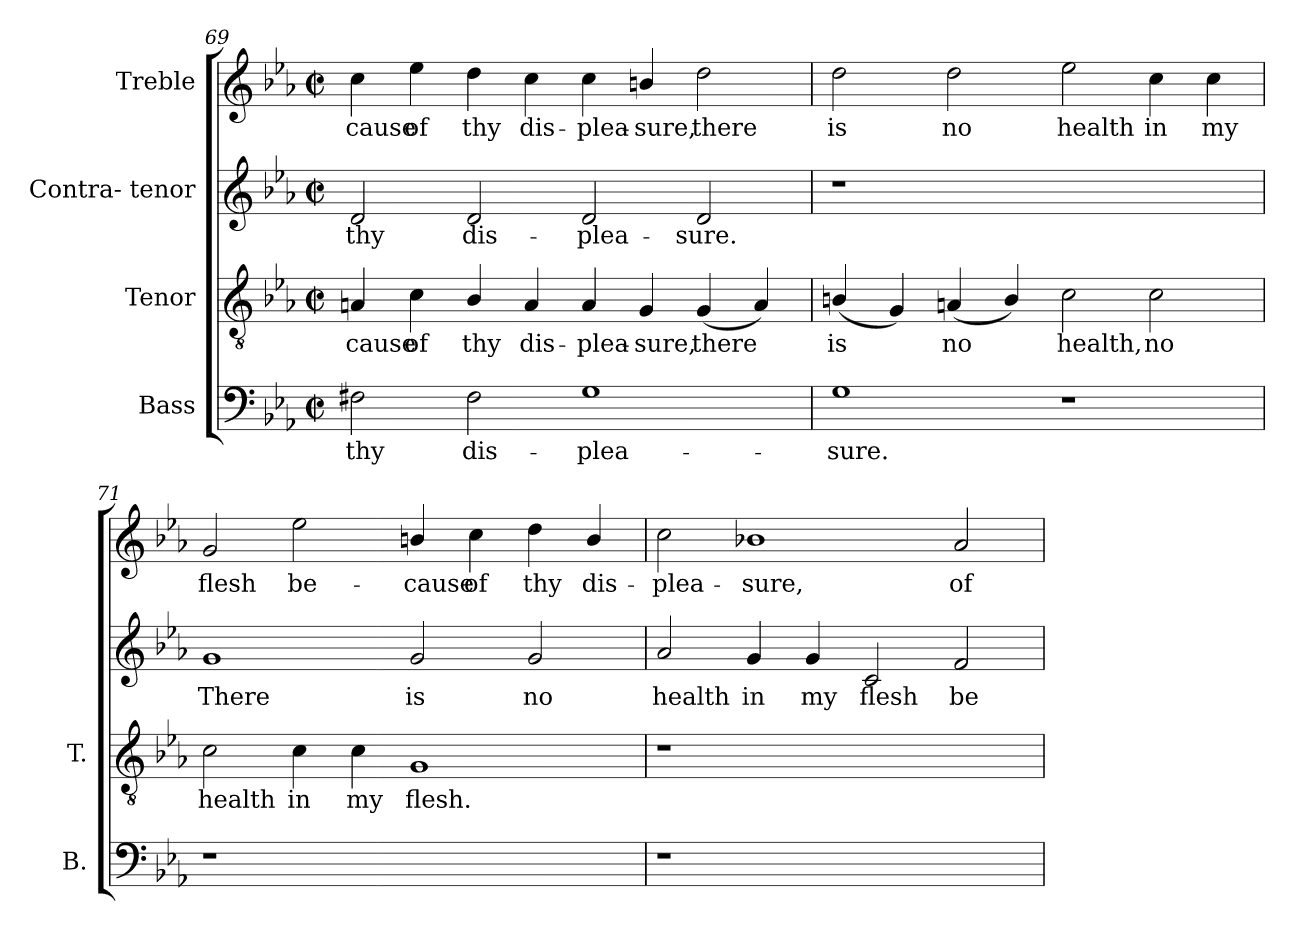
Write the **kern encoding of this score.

**kern	**text	**kern	**text	**kern	**text	**kern	**text
*part4	*part4	*part3	*part3	*part2	*part2	*part1	*part1
*staff4	*staff4	*staff3	*staff3	*staff2	*staff2	*staff1	*staff1
*I"Bass	*	*I"Tenor	*	*I"Contra- tenor	*	*I"Treble	*
*I'B.	*	*I'T.	*	*	*	*	*
!!LO:LB:g=z
*clefF4	*	*clefGv2	*	*clefG2	*	*clefG2	*
*	*	*ITrd7c12	*	*	*	*	*
*k[b-e-a-]	*	*k[b-e-a-]	*	*k[b-e-a-]	*	*k[b-e-a-]	*
*c:	*	*c:	*	*c:	*	*c:	*
*M2/2	*	*M2/2	*	*M2/2	*	*M2/2	*
*met(c|)	*	*met(c|)	*	*met(c|)	*	*met(c|)	*
=69	=69	=69	=69	=69	=69	=69	=69
!	!LO:LY:b:color=#000000	!	!	!	!	!	!
!	!	!	!LO:LY:b:color=#000000	!	!	!	!
!	!	!	!	!	!LO:LY:b:color=#000000	!	!
!	!	!	!	!	!	!	!LO:LY:b:color=#000000
2F#Xi\	thy	4AAni/	-cause	2di/	thy	4cci\	-cause
!	!	!	!LO:LY:b:color=#000000	!	!	!	!
!	!	!	!	!	!	!	!LO:LY:b:color=#000000
.	.	4Ci\	of	.	.	4ee-i\	of
!	!LO:LY:b:color=#000000	!	!	!	!	!	!
!	!	!	!LO:LY:b:color=#000000	!	!	!	!
!	!	!	!	!	!LO:LY:b:color=#000000	!	!
!	!	!	!	!	!	!	!LO:LY:b:color=#000000
2F#i\	dis-	4BB-i/	thy	2di/	dis-	4ddi\	thy
!	!	!	!LO:LY:b:color=#000000	!	!	!	!
!	!	!	!	!	!	!	!LO:LY:b:color=#000000
.	.	4AAi/	dis-	.	.	4cci\	dis-
!	!LO:LY:b:color=#000000	!	!	!	!	!	!
!	!	!	!LO:LY:b:color=#000000	!	!	!	!
!	!	!	!	!	!LO:LY:b:color=#000000	!	!
!	!	!	!	!	!	!	!LO:LY:b:color=#000000
1Gi	-plea-	4AAi/	-plea-	2di/	-plea-	4cci\	-plea-
!	!	!	!LO:LY:b:color=#000000	!	!	!	!
!	!	!	!	!	!	!	!LO:LY:b:color=#000000
.	.	4GGi/	-sure,	.	.	4bni/	-sure,
!	!	!	!LO:LY:b:color=#000000	!	!	!	!
!	!	!	!	!	!LO:LY:b:color=#000000	!	!
!	!	!	!	!	!	!	!LO:LY:b:color=#000000
.	.	(4GGi/	there	2di/	-sure.	2ddi\	there
.	.	4AAi/)	.	.	.	.	.
=70	=70	=70	=70	=70	=70	=70	=70
!	!LO:LY:b:color=#000000	!	!	!	!	!	!
!	!	!	!LO:LY:b:color=#000000	!LO:N:vis=1	!	!	!
!	!	!	!	!	!	!	!LO:LY:b:color=#000000
1Gi	-sure.	(4BBni/	is	1r	.	2ddi\	is
.	.	4GGi/)	.	.	.	.	.
!	!	!	!LO:LY:b:color=#000000	!	!	!	!
!	!	!	!	!	!	!	!LO:LY:b:color=#000000
.	.	(4AAni/	no	.	.	2ddi\	no
.	.	4BBi/)	.	.	.	.	.
!	!	!	!LO:LY:b:color=#000000	!	!	!	!
!	!	!	!	!	!	!	!LO:LY:b:color=#000000
1r	.	2Ci\	health,	1ryy	.	2ee-i\	health
!	!	!	!LO:LY:b:color=#000000	!	!	!	!
!	!	!	!	!	!	!	!LO:LY:b:color=#000000
.	.	2Ci\	no	.	.	4cci\	in
!	!	!	!	!	!	!	!LO:LY:b:color=#000000
.	.	.	.	.	.	4cci\	my
=71	=71	=71	=71	=71	=71	=71	=71
!LO:N:vis=1	!	!	!	!	!	!	!
!	!	!	!LO:LY:b:color=#000000	!	!	!	!
!	!	!	!	!	!LO:LY:b:color=#000000	!	!
!	!	!	!	!	!	!	!LO:LY:b:color=#000000
1r	.	2Ci\	health	1gi	There	2gi/	flesh
!	!	!	!LO:LY:b:color=#000000	!	!	!	!
!	!	!	!	!	!	!	!LO:LY:b:color=#000000
.	.	4Ci\	in	.	.	2ee-i\	be-
!	!	!	!LO:LY:b:color=#000000	!	!	!	!
.	.	4Ci\	my	.	.	.	.
!	!	!	!LO:LY:b:color=#000000	!	!	!	!
!	!	!	!	!	!LO:LY:b:color=#000000	!	!
!	!	!	!	!	!	!	!LO:LY:b:color=#000000
1ryy	.	1GGi	flesh.	2gi/	is	4bni/	-cause
!	!	!	!	!	!	!	!LO:LY:b:color=#000000
.	.	.	.	.	.	4cci\	of
!	!	!	!	!	!LO:LY:b:color=#000000	!	!
!	!	!	!	!	!	!	!LO:LY:b:color=#000000
.	.	.	.	2gi/	no	4ddi\	thy
!	!	!	!	!	!	!	!LO:LY:b:color=#000000
.	.	.	.	.	.	4bi/	dis-
!!LO:LB:g=z
=72	=72	=72	=72	=72	=72	=72	=72
!LO:N:vis=1	!	!LO:N:vis=1	!	!	!	!	!
!	!	!	!	!	!LO:LY:b:color=#000000	!	!
!	!	!	!	!	!	!	!LO:LY:b:color=#000000
1r	.	1r	.	2a-i/	health	2cci\	-plea-
!	!	!	!	!	!LO:LY:b:color=#000000	!	!
!	!	!	!	!	!	!	!LO:LY:b:color=#000000
.	.	.	.	4gi/	in	1b-Xi	-sure,
!	!	!	!	!	!LO:LY:b:color=#000000	!	!
.	.	.	.	4gi/	my	.	.
!	!	!	!	!	!LO:LY:b:color=#000000	!	!
1ryy	.	1ryy	.	2ci/	flesh	.	.
!	!	!	!	!	!LO:LY:b:color=#000000	!	!
!	!	!	!	!	!	!	!LO:LY:b:color=#000000
.	.	.	.	2fi/	be-	2a-i/	of
=	=	=	=	=	=	=	=
*-	*-	*-	*-	*-	*-	*-	*-
